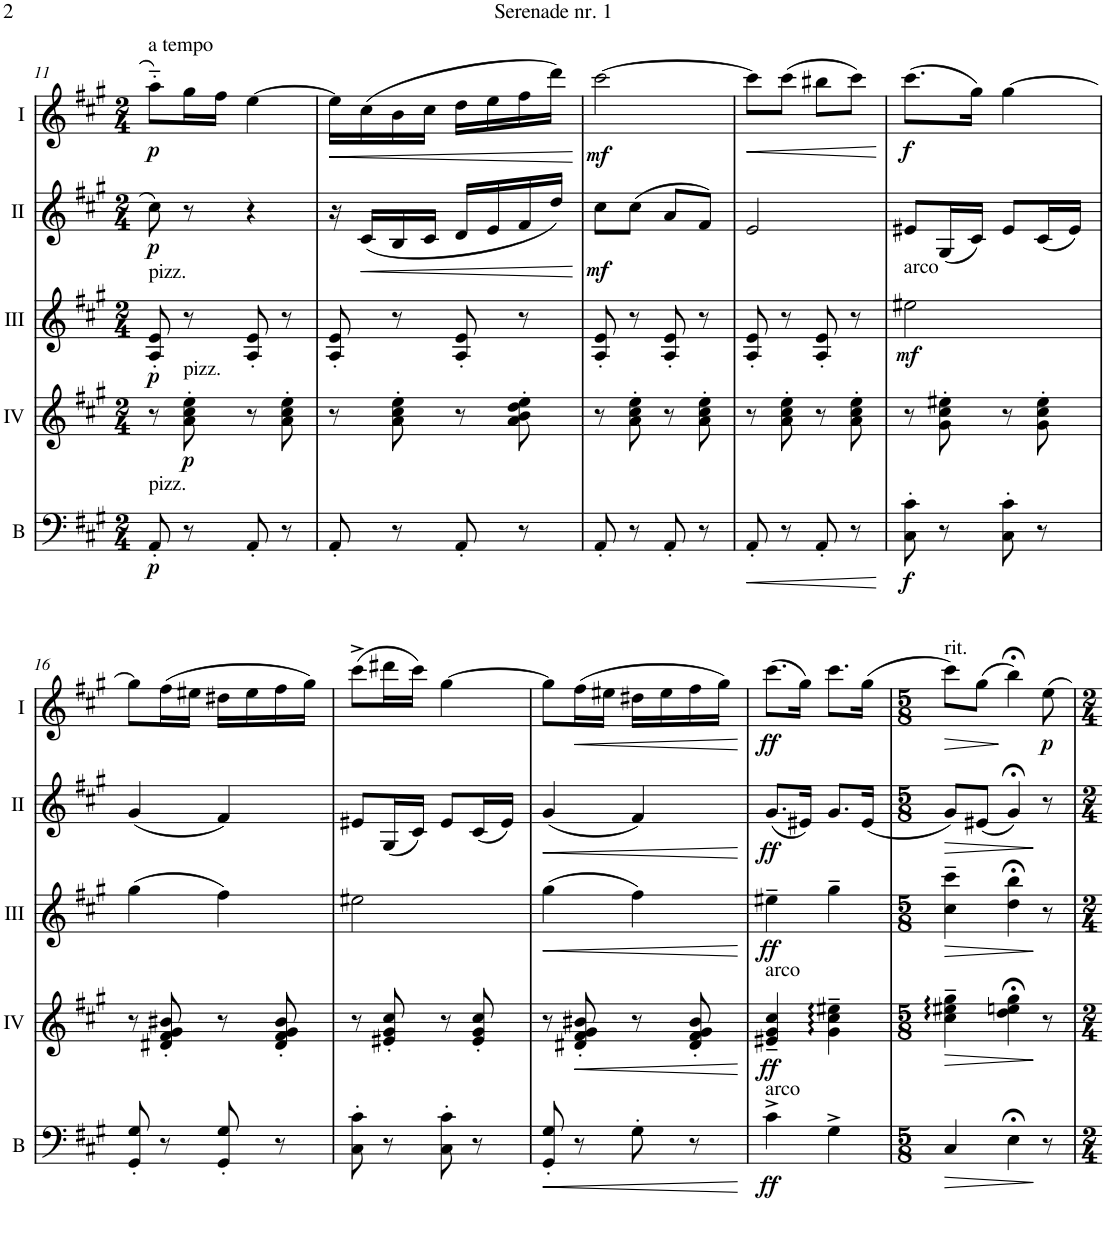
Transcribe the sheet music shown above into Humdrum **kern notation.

**kern	**dynam	**kern	**dynam	**kern	**dynam	**kern	**dynam	**kern	**dynam
*part5	*part5	*part4	*part4	*part3	*part3	*part2	*part2	*part1	*part1
*staff5	*staff5	*staff4	*staff4	*staff3	*staff3	*staff2	*staff2	*staff1	*staff1
*I"Bass	*	*I"Acc. 4	*	*I"Acc. 3	*	*I"Acc. 2	*	*I"Acc. 1	*
*I'B	*	*	*	*	*	*	*	*	*
!!LO:PB:g=z
*clefF4	*	*clefG2	*	*clefG2	*	*clefG2	*	*clefG2	*
*Trd7c12	*	*Trd7c12	*	*Trd7c12	*	*	*	*	*
*k[f#c#g#]	*	*k[f#c#g#]	*	*k[f#c#g#]	*	*k[f#c#g#]	*	*k[f#c#g#]	*
*M2/4	*	*M2/4	*	*M2/4	*	*M2/4	*	*M2/4	*
=11	=11	=11	=11	=11	=11	=11	=11	=11	=11
!	!	!	!	!	!	!	!	!LO:TX:a:t=a tempo	!
!	!	!	!	!LO:TX:a:t=pizz.	!	!	!	!	!
!LO:TX:a:t=pizz.	!	!	!	!	!	!	!	!	!
!	!LO:DY:b	!	!	!	!LO:DY:b	!	!LO:DY:b	!	!LO:DY:b
8AA'/	p	8r	.	8A/' 8e/'	p	8cc#\	p	8aa'~\L	p
!	!	!LO:TX:a:t=pizz.	!	!	!	!	!	!	!
!	!	!	!LO:DY:b	!	!	!	!	!	!
8r	.	8a\' 8cc#\' 8ee\'	p	8r	.	8r	.	16gg#\L	.
.	.	.	.	.	.	.	.	16ff#\JJ	.
8AA'/	.	8r	.	8A/' 8e/'	.	4r	.	[4ee\	.
8r	.	8a\' 8cc#\' 8ee\'	.	8r	.	.	.	.	.
=12	=12	=12	=12	=12	=12	=12	=12	=12	=12
!	!	!	!	!	!	!	!	!	!LO:HP:b
8AA'/	.	8r	.	8A/' 8e/'	.	16r	.	16ee\LL]	<
!	!	!	!	!	!	!	!LO:HP:b	!	!
.	.	.	.	.	.	(16c#/LL	<	(16cc#\	.
8r	.	8a\' 8cc#\' 8ee\'	.	8r	.	16B/	.	16b\	.
.	.	.	.	.	.	16c#/JJ	.	16cc#\JJ	.
8AA'/	.	8r	.	8A/' 8e/'	.	16d/LL	.	16dd\LL	.
.	.	.	.	.	.	16e/	.	16ee\	.
8r	.	8a\' 8b\' 8dd\' 8ee\'	.	8r	.	16f#/	.	16ff#\	.
.	.	.	.	.	.	16dd/JJ)	.	16ddd\JJ)	.
.	.	.	.	.	.	.	[	.	[
=13	=13	=13	=13	=13	=13	=13	=13	=13	=13
!	!	!	!	!	!	!	!LO:DY:b	!	!LO:DY:b
8AA'/	.	8r	.	8A/' 8e/'	.	8cc#\L	mf	[2ccc#\	mf
8r	.	8a\' 8cc#\' 8ee\'	.	8r	.	(8cc#\J	.	.	.
8AA'/	.	8r	.	8A/' 8e/'	.	8a/L	.	.	.
8r	.	8a\' 8cc#\' 8ee\'	.	8r	.	8f#/J)	.	.	.
=14	=14	=14	=14	=14	=14	=14	=14	=14	=14
!	!LO:HP:b	!	!	!	!	!	!	!	!LO:HP:b
8AA'/	<	8r	.	8A/' 8e/'	.	2e/	.	8ccc#\L]	<
8r	.	8a\' 8cc#\' 8ee\'	.	8r	.	.	.	(8ccc#\J	.
8AA'/	.	8r	.	8A/' 8e/'	.	.	.	8bb#X\L	.
8r	.	8a\' 8cc#\' 8ee\'	.	8r	.	.	.	8ccc#\J)	.
.	[	.	.	.	.	.	.	.	[
=15	=15	=15	=15	=15	=15	=15	=15	=15	=15
!	!	!	!	!LO:TX:a:t=arco	!	!	!	!	!
!	!LO:DY:b	!	!	!	!LO:DY:b	!	!	!	!LO:DY:b
8C#\' 8c#\'	f	8r	.	2ee#X\	mf	8e#X/L	.	(8.ccc#\L	f
8r	.	8g#\' 8cc#\' 8ee#X\'	.	.	.	(16G#/L	.	.	.
.	.	.	.	.	.	16c#/JJ)	.	16gg#\Jk)	.
8C#\' 8c#\'	.	8r	.	.	.	8e#/L	.	[4gg#\	.
8r	.	8g#\' 8cc#\' 8ee#\'	.	.	.	(16c#/L	.	.	.
.	.	.	.	.	.	16e#/JJ)	.	.	.
!!LO:LB:g=z
=16	=16	=16	=16	=16	=16	=16	=16	=16	=16
8GG#/' 8G#/'	.	8r	.	(4gg#\	.	(4g#/	.	8gg#\L]	.
8r	.	8d#X/' 8f#/' 8g#/' 8b#X/'	.	.	.	.	.	(16ff#\L	.
.	.	.	.	.	.	.	.	16ee#X\JJ	.
8GG#/' 8G#/'	.	8r	.	4ff#\)	.	4f#/)	.	16dd#X\LL	.
.	.	.	.	.	.	.	.	16ee#\	.
8r	.	8d#/' 8f#/' 8g#/' 8b#/'	.	.	.	.	.	16ff#\	.
.	.	.	.	.	.	.	.	16gg#\JJ)	.
=17	=17	=17	=17	=17	=17	=17	=17	=17	=17
8C#\' 8c#\'	.	8r	.	2ee#X\	.	8e#X/L	.	(8ccc#^\L	.
8r	.	8e#X/' 8g#/' 8cc#/'	.	.	.	(16G#/L	.	16ddd#X\L	.
.	.	.	.	.	.	16c#/JJ)	.	16ccc#\JJ)	.
8C#\' 8c#\'	.	8r	.	.	.	8e#/L	.	[4gg#\	.
8r	.	8e#/' 8g#/' 8cc#/'	.	.	.	(16c#/L	.	.	.
.	.	.	.	.	.	16e#/JJ)	.	.	.
=18	=18	=18	=18	=18	=18	=18	=18	=18	=18
!	!LO:HP:b	!	!	!	!LO:HP:b	!	!LO:HP:b	!	!
8GG#/' 8G#/'	<	8r	.	(4gg#\	<	(4g#/	<	8gg#\L]	.
!	!	!	!LO:HP:b	!	!	!	!	!	!LO:HP:b
8r	.	8d#X/' 8f#/' 8g#/' 8b#X/'	<	.	.	.	.	(16ff#\L	<
.	.	.	.	.	.	.	.	16ee#X\JJ	.
8G#'\	.	8r	.	4ff#\)	.	4f#/)	.	16dd#X\LL	.
.	.	.	.	.	.	.	.	16ee#\	.
8r	.	8d#/' 8f#/' 8g#/' 8b#/'	.	.	.	.	.	16ff#\	.
.	.	.	.	.	.	.	.	16gg#\JJ)	.
.	[	.	[	.	[	.	[	.	[
=19	=19	=19	=19	=19	=19	=19	=19	=19	=19
!	!	!LO:TX:a:t=arco	!	!	!	!	!	!	!
!LO:TX:a:t=arco	!	!	!	!	!	!	!	!	!
!	!LO:DY:b	!	!LO:DY:b	!	!LO:DY:b	!	!LO:DY:b	!	!LO:DY:b
4c#^\	ff	4e#X/~ 4g#/~ 4cc#/~	ff	4ee#X~\	ff	(8.g#/L	ff	(8.ccc#\L	ff
.	.	.	.	.	.	16e#X/Jk)	.	16gg#\Jk)	.
4G#^\	.	4g#\~ 4cc#\~ 4ee#X\~	.	4gg#~\	.	8.g#/L	.	8.ccc#\L	.
.	.	.	.	.	.	(16e#/Jk	.	(16gg#\Jk	.
=20	=20	=20	=20	=20	=20	=20	=20	=20	=20
*M5/8	*	*M5/8	*	*M5/8	*	*M5/8	*	*M5/8	*
!	!	!	!	!	!	!	!	!LO:TX:a:t=rit.	!
!	!LO:HP:b	!	!LO:HP:b	!	!LO:HP:b	!	!LO:HP:b	!	!LO:HP:b
4C#/	>	4cc#\~ 4ee#X\~ 4gg#\~	>	4cc#\~ 4ccc#\~	>	8g#/L)	>	8ccc#\L)	>
.	.	.	.	.	.	(8e#X/J	.	(8gg#\J	.
4E;<\	.	4dd\;< 4een\;< 4gg#\;<	.	4dd\;< 4bb\;<	.	4g#;</)	.	4bb;<\)	]
!	!	!	!	!	!	!	!	!	!LO:DY:b
8r	]	8r	]	8r	]	8r	]	8ee\	p
=	=	=	=	=	=	=	=	=	=
*-	*-	*-	*-	*-	*-	*-	*-	*-	*-
